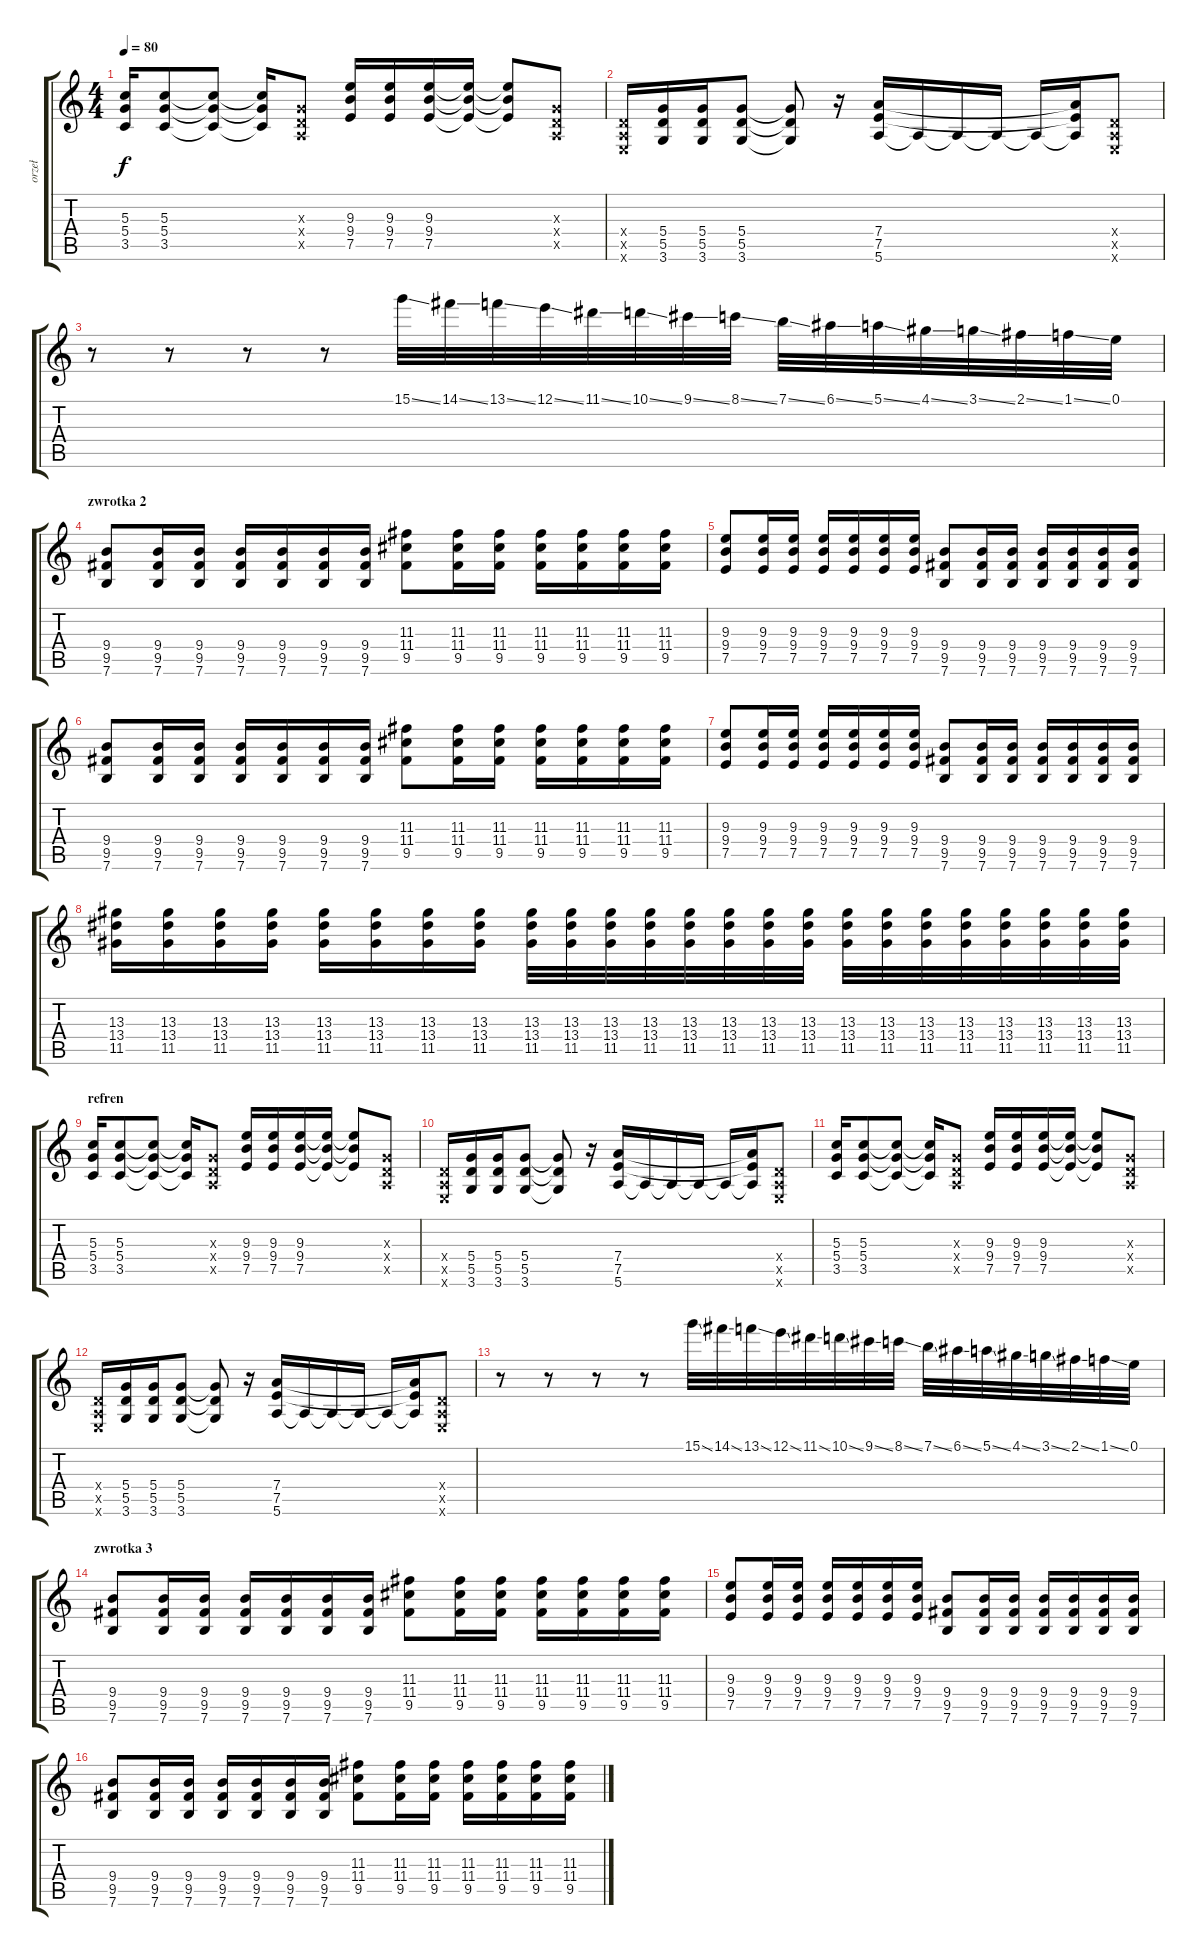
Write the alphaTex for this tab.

\track ("orzeł" "orzeł") {instrument overdrivenguitar}
\staff {score tabs}
\tuning (E4 B3 G3 D3 A2 E2) {hide}
\ts (4 4)
\tempo 80
\clef g2
\ks c
(5.3 5.4 3.5).16{dy f} (5.3 5.4 3.5).8 (5.3{t} 5.4{t} 3.5{t}).8 (5.3{t} 5.4{t} 3.5{t}).16 (0.3{x} 0.4{x} 0.5{x}).8 (9.3 9.4 7.5).16 (9.3 9.4 7.5).16 (9.3 9.4 7.5).16 (9.3{t} 9.4{t} 7.5{t}).16 (9.3{t} 9.4{t} 7.5{t}).8 (0.3{x} 0.4{x} 0.5{x}).8 |
(0.4{x} 0.5{x} 0.6{x}).16 (5.4 5.5 3.6).16 (5.4 5.5 3.6).16 (5.4 5.5 3.6).8 (5.4{t} 5.5{t} 3.6{t}).8 r.16 (7.4 7.5 5.6).16 5.6{t}.16 5.6{t}.16 5.6{t}.16 5.6{t}.16 (7.4{t} 7.5{t} 5.6{t}).16 (0.4{x} 0.5{x} 0.6{x}).8 |
r.8 r.8 r.8 r.8 15.1{ss}.32 14.1{ss}.32 13.1{ss}.32 12.1{ss}.32 11.1{ss}.32 10.1{ss}.32 9.1{ss}.32 8.1{ss}.32 7.1{ss}.32 6.1{ss}.32 5.1{ss}.32 4.1{ss}.32 3.1{ss}.32 2.1{ss}.32 1.1{ss}.32 0.1.32 |
\section ("" "zwrotka 2")
(9.4 9.5 7.6).8 (9.4 9.5 7.6).16 (9.4 9.5 7.6).16 (9.4 9.5 7.6).16 (9.4 9.5 7.6).16 (9.4 9.5 7.6).16 (9.4 9.5 7.6).16 (11.3 11.4 9.5).8 (11.3 11.4 9.5).16 (11.3 11.4 9.5).16 (11.3 11.4 9.5).16 (11.3 11.4 9.5).16 (11.3 11.4 9.5).16 (11.3 11.4 9.5).16 |
(9.3 9.4 7.5).8 (9.3 9.4 7.5).16 (9.3 9.4 7.5).16 (9.3 9.4 7.5).16 (9.3 9.4 7.5).16 (9.3 9.4 7.5).16 (9.3 9.4 7.5).16 (9.4 9.5 7.6).8 (9.4 9.5 7.6).16 (9.4 9.5 7.6).16 (9.4 9.5 7.6).16 (9.4 9.5 7.6).16 (9.4 9.5 7.6).16 (9.4 9.5 7.6).16 |
(9.4 9.5 7.6).8 (9.4 9.5 7.6).16 (9.4 9.5 7.6).16 (9.4 9.5 7.6).16 (9.4 9.5 7.6).16 (9.4 9.5 7.6).16 (9.4 9.5 7.6).16 (11.3 11.4 9.5).8 (11.3 11.4 9.5).16 (11.3 11.4 9.5).16 (11.3 11.4 9.5).16 (11.3 11.4 9.5).16 (11.3 11.4 9.5).16 (11.3 11.4 9.5).16 |
(9.3 9.4 7.5).8 (9.3 9.4 7.5).16 (9.3 9.4 7.5).16 (9.3 9.4 7.5).16 (9.3 9.4 7.5).16 (9.3 9.4 7.5).16 (9.3 9.4 7.5).16 (9.4 9.5 7.6).8 (9.4 9.5 7.6).16 (9.4 9.5 7.6).16 (9.4 9.5 7.6).16 (9.4 9.5 7.6).16 (9.4 9.5 7.6).16 (9.4 9.5 7.6).16 |
(13.3 13.4 11.5).16 (13.3 13.4 11.5).16 (13.3 13.4 11.5).16 (13.3 13.4 11.5).16 (13.3 13.4 11.5).16 (13.3 13.4 11.5).16 (13.3 13.4 11.5).16 (13.3 13.4 11.5).16 (13.3 13.4 11.5).32 (13.3 13.4 11.5).32 (13.3 13.4 11.5).32 (13.3 13.4 11.5).32 (13.3 13.4 11.5).32 (13.3 13.4 11.5).32 (13.3 13.4 11.5).32 (13.3 13.4 11.5).32 (13.3 13.4 11.5).32 (13.3 13.4 11.5).32 (13.3 13.4 11.5).32 (13.3 13.4 11.5).32 (13.3 13.4 11.5).32 (13.3 13.4 11.5).32 (13.3 13.4 11.5).32 (13.3 13.4 11.5).32 |
\section ("" "refren")
(5.3 5.4 3.5).16 (5.3 5.4 3.5).8 (5.3{t} 5.4{t} 3.5{t}).8 (5.3{t} 5.4{t} 3.5{t}).16 (0.3{x} 0.4{x} 0.5{x}).8 (9.3 9.4 7.5).16 (9.3 9.4 7.5).16 (9.3 9.4 7.5).16 (9.3{t} 9.4{t} 7.5{t}).16 (9.3{t} 9.4{t} 7.5{t}).8 (0.3{x} 0.4{x} 0.5{x}).8 |
(0.4{x} 0.5{x} 0.6{x}).16 (5.4 5.5 3.6).16 (5.4 5.5 3.6).16 (5.4 5.5 3.6).8 (5.4{t} 5.5{t} 3.6{t}).8 r.16 (7.4 7.5 5.6).16 5.6{t}.16 5.6{t}.16 5.6{t}.16 5.6{t}.16 (7.4{t} 7.5{t} 5.6{t}).16 (0.4{x} 0.5{x} 0.6{x}).8 |
(5.3 5.4 3.5).16 (5.3 5.4 3.5).8 (5.3{t} 5.4{t} 3.5{t}).8 (5.3{t} 5.4{t} 3.5{t}).16 (0.3{x} 0.4{x} 0.5{x}).8 (9.3 9.4 7.5).16 (9.3 9.4 7.5).16 (9.3 9.4 7.5).16 (9.3{t} 9.4{t} 7.5{t}).16 (9.3{t} 9.4{t} 7.5{t}).8 (0.3{x} 0.4{x} 0.5{x}).8 |
(0.4{x} 0.5{x} 0.6{x}).16 (5.4 5.5 3.6).16 (5.4 5.5 3.6).16 (5.4 5.5 3.6).8 (5.4{t} 5.5{t} 3.6{t}).8 r.16 (7.4 7.5 5.6).16 5.6{t}.16 5.6{t}.16 5.6{t}.16 5.6{t}.16 (7.4{t} 7.5{t} 5.6{t}).16 (0.4{x} 0.5{x} 0.6{x}).8 |
r.8 r.8 r.8 r.8 15.1{ss}.32 14.1{ss}.32 13.1{ss}.32 12.1{ss}.32 11.1{ss}.32 10.1{ss}.32 9.1{ss}.32 8.1{ss}.32 7.1{ss}.32 6.1{ss}.32 5.1{ss}.32 4.1{ss}.32 3.1{ss}.32 2.1{ss}.32 1.1{ss}.32 0.1.32 |
\section ("" "zwrotka 3")
(9.4 9.5 7.6).8 (9.4 9.5 7.6).16 (9.4 9.5 7.6).16 (9.4 9.5 7.6).16 (9.4 9.5 7.6).16 (9.4 9.5 7.6).16 (9.4 9.5 7.6).16 (11.3 11.4 9.5).8 (11.3 11.4 9.5).16 (11.3 11.4 9.5).16 (11.3 11.4 9.5).16 (11.3 11.4 9.5).16 (11.3 11.4 9.5).16 (11.3 11.4 9.5).16 |
(9.3 9.4 7.5).8 (9.3 9.4 7.5).16 (9.3 9.4 7.5).16 (9.3 9.4 7.5).16 (9.3 9.4 7.5).16 (9.3 9.4 7.5).16 (9.3 9.4 7.5).16 (9.4 9.5 7.6).8 (9.4 9.5 7.6).16 (9.4 9.5 7.6).16 (9.4 9.5 7.6).16 (9.4 9.5 7.6).16 (9.4 9.5 7.6).16 (9.4 9.5 7.6).16 |
(9.4 9.5 7.6).8 (9.4 9.5 7.6).16 (9.4 9.5 7.6).16 (9.4 9.5 7.6).16 (9.4 9.5 7.6).16 (9.4 9.5 7.6).16 (9.4 9.5 7.6).16 (11.3 11.4 9.5).8 (11.3 11.4 9.5).16 (11.3 11.4 9.5).16 (11.3 11.4 9.5).16 (11.3 11.4 9.5).16 (11.3 11.4 9.5).16 (11.3 11.4 9.5).16
